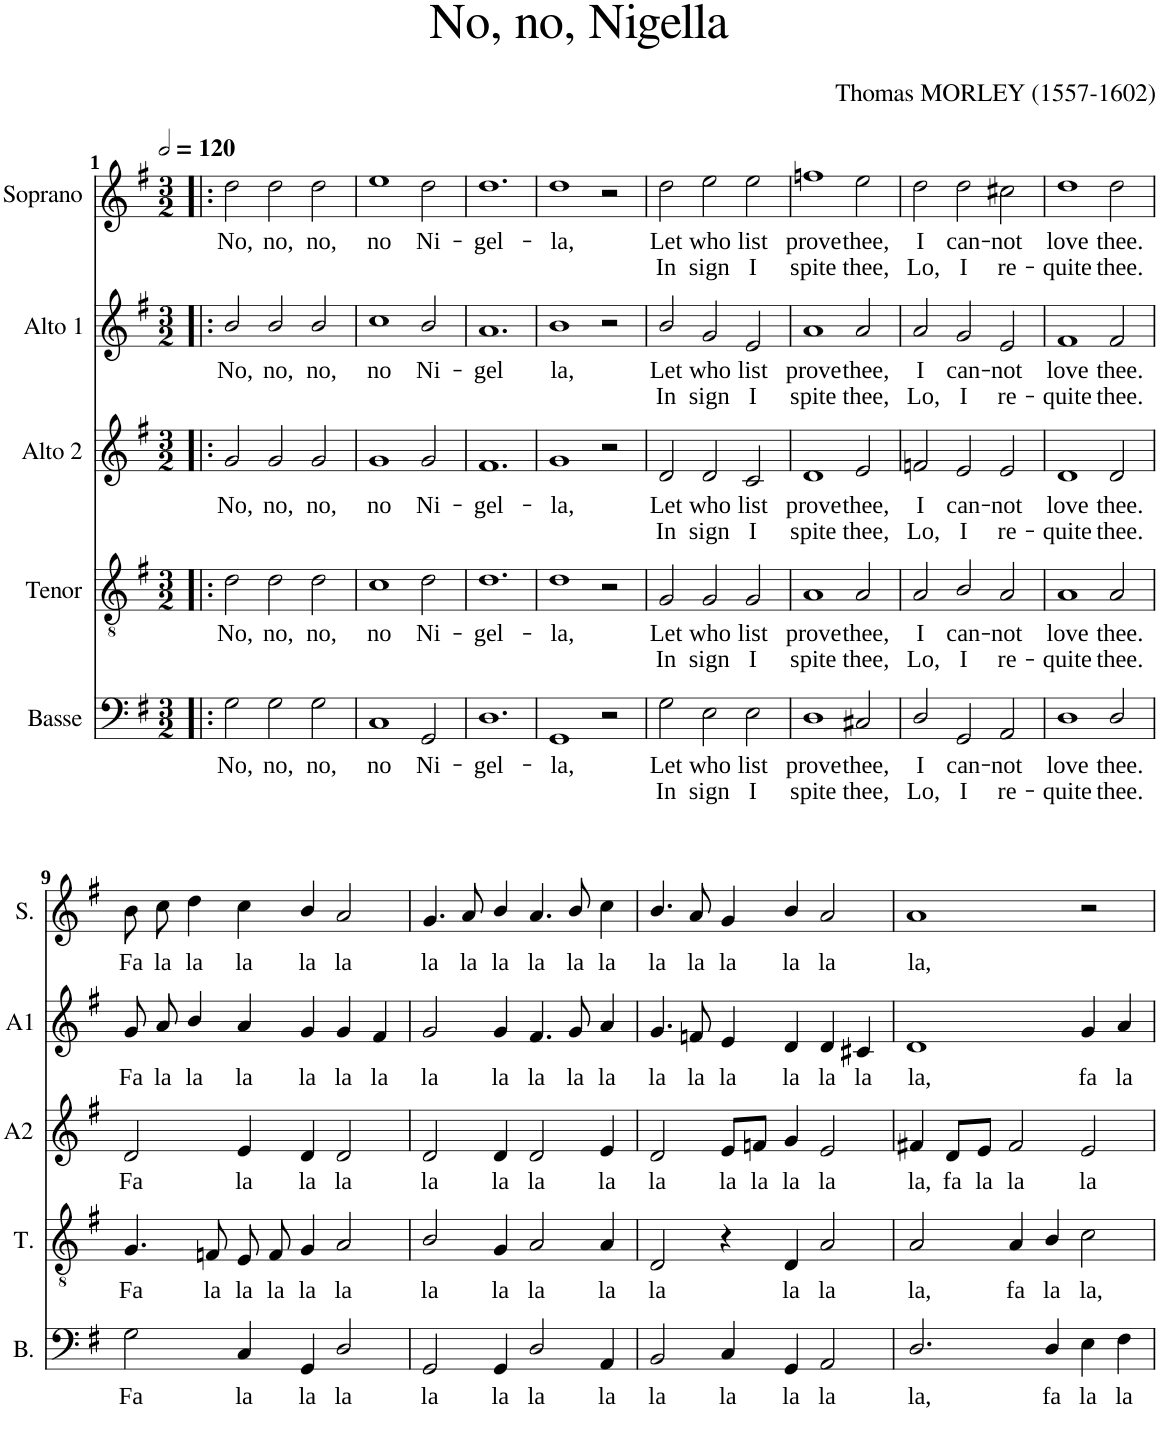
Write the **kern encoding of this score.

**kern	**text	**text	**kern	**text	**text	**kern	**text	**text	**kern	**text	**text	**kern	**text	**text
*part5	*part5	*part5	*part4	*part4	*part4	*part3	*part3	*part3	*part2	*part2	*part2	*part1	*part1	*part1
*staff5	*staff5	*staff5	*staff4	*staff4	*staff4	*staff3	*staff3	*staff3	*staff2	*staff2	*staff2	*staff1	*staff1	*staff1
*I"Basse	*	*	*I"Tenor	*	*	*I"Alto 2	*	*	*I"Alto 1	*	*	*I"Soprano	*	*
*I'B.	*	*	*I'T.	*	*	*I'A2	*	*	*I'A1	*	*	*I'S.	*	*
*clefF4	*	*	*clefGv2	*	*	*clefG2	*	*	*clefG2	*	*	*clefG2	*	*
*	*	*	*Trd7c12	*	*	*	*	*	*	*	*	*	*	*
*k[f#]	*	*	*k[f#]	*	*	*k[f#]	*	*	*k[f#]	*	*	*k[f#]	*	*
*G:	*	*	*G:	*	*	*G:	*	*	*G:	*	*	*G:	*	*
*M3/2	*	*	*M3/2	*	*	*M3/2	*	*	*M3/2	*	*	*M3/2	*	*
*MM240	*	*	*MM240	*	*	*MM240	*	*	*MM240	*	*	*MM240	*	*
=1!|:	=1!|:	=1!|:	=1!|:	=1!|:	=1!|:	=1!|:	=1!|:	=1!|:	=1!|:	=1!|:	=1!|:	=1!|:	=1!|:	=1!|:
!	!LO:LY:b	!	!	!LO:LY:b	!	!	!LO:LY:b	!	!	!LO:LY:b	!	!	!LO:LY:b	!
2G\	No,	.	2d\	No,	.	2g/	No,	.	2b/	No,	.	2dd\	No,	.
!	!LO:LY:b	!	!	!LO:LY:b	!	!	!LO:LY:b	!	!	!LO:LY:b	!	!	!LO:LY:b	!
2G\	no,	.	2d\	no,	.	2g/	no,	.	2b/	no,	.	2dd\	no,	.
!	!LO:LY:b	!	!	!LO:LY:b	!	!	!LO:LY:b	!	!	!LO:LY:b	!	!	!LO:LY:b	!
2G\	no,	.	2d\	no,	.	2g/	no,	.	2b/	no,	.	2dd\	no,	.
=2	=2	=2	=2	=2	=2	=2	=2	=2	=2	=2	=2	=2	=2	=2
!	!LO:LY:b	!	!	!LO:LY:b	!	!	!LO:LY:b	!	!	!LO:LY:b	!	!	!LO:LY:b	!
1C	no	.	1c	no	.	1g	no	.	1cc	no	.	1ee	no	.
!	!LO:LY:b	!	!	!LO:LY:b	!	!	!LO:LY:b	!	!	!LO:LY:b	!	!	!LO:LY:b	!
2GG/	Ni-	.	2d\	Ni-	.	2g/	Ni-	.	2b/	Ni-	.	2dd\	Ni-	.
=3	=3	=3	=3	=3	=3	=3	=3	=3	=3	=3	=3	=3	=3	=3
!	!LO:LY:b	!	!	!LO:LY:b	!	!	!LO:LY:b	!	!	!LO:LY:b	!	!	!LO:LY:b	!
1.D	-gel-	.	1.d	-gel-	.	1.f#	-gel-	.	1.a	-gel	.	1.dd	-gel-	.
=4	=4	=4	=4	=4	=4	=4	=4	=4	=4	=4	=4	=4	=4	=4
!	!LO:LY:b	!	!	!LO:LY:b	!	!	!LO:LY:b	!	!	!LO:LY:b	!	!	!LO:LY:b	!
1GG	-la,	.	1d	-la,	.	1g	-la,	.	1b	la,	.	1dd	-la,	.
2r	.	.	2r	.	.	2r	.	.	2r	.	.	2r	.	.
=5	=5	=5	=5	=5	=5	=5	=5	=5	=5	=5	=5	=5	=5	=5
!	!LO:LY:b	!LO:LY:b	!	!LO:LY:b	!LO:LY:b	!	!LO:LY:b	!LO:LY:b	!	!LO:LY:b	!LO:LY:b	!	!LO:LY:b	!LO:LY:b
2G\	Let	In	2G/	Let	In	2d/	Let	In	2b/	Let	In	2dd\	Let	In
!	!LO:LY:b	!LO:LY:b	!	!LO:LY:b	!LO:LY:b	!	!LO:LY:b	!LO:LY:b	!	!LO:LY:b	!LO:LY:b	!	!LO:LY:b	!LO:LY:b
2E\	who	sign	2G/	who	sign	2d/	who	sign	2g/	who	sign	2ee\	who	sign
!	!LO:LY:b	!LO:LY:b	!	!LO:LY:b	!LO:LY:b	!	!LO:LY:b	!LO:LY:b	!	!LO:LY:b	!LO:LY:b	!	!LO:LY:b	!LO:LY:b
2E\	list	I	2G/	list	I	2c/	list	I	2e/	list	I	2ee\	list	I
=6	=6	=6	=6	=6	=6	=6	=6	=6	=6	=6	=6	=6	=6	=6
!	!LO:LY:b	!LO:LY:b	!	!LO:LY:b	!LO:LY:b	!	!LO:LY:b	!LO:LY:b	!	!LO:LY:b	!LO:LY:b	!	!LO:LY:b	!LO:LY:b
1D	prove	spite	1A	prove	spite	1d	prove	spite	1a	prove	spite	1ffn	prove	spite
!	!LO:LY:b	!LO:LY:b	!	!LO:LY:b	!LO:LY:b	!	!LO:LY:b	!LO:LY:b	!	!LO:LY:b	!LO:LY:b	!	!LO:LY:b	!LO:LY:b
2C#X/	thee,	thee,	2A/	thee,	thee,	2e/	thee,	thee,	2a/	thee,	thee,	2ee\	thee,	thee,
=7	=7	=7	=7	=7	=7	=7	=7	=7	=7	=7	=7	=7	=7	=7
!	!LO:LY:b	!LO:LY:b	!	!LO:LY:b	!LO:LY:b	!	!LO:LY:b	!LO:LY:b	!	!LO:LY:b	!LO:LY:b	!	!LO:LY:b	!LO:LY:b
2D/	I	Lo,	2A/	I	Lo,	2fn/	I	Lo,	2a/	I	Lo,	2dd\	I	Lo,
!	!LO:LY:b	!LO:LY:b	!	!LO:LY:b	!LO:LY:b	!	!LO:LY:b	!LO:LY:b	!	!LO:LY:b	!LO:LY:b	!	!LO:LY:b	!LO:LY:b
2GG/	can-	I	2B/	can-	I	2e/	can-	I	2g/	can-	I	2dd\	can-	I
!	!LO:LY:b	!LO:LY:b	!	!LO:LY:b	!LO:LY:b	!	!LO:LY:b	!LO:LY:b	!	!LO:LY:b	!LO:LY:b	!	!LO:LY:b	!LO:LY:b
2AA/	-not	re-	2A/	-not	re-	2e/	-not	re-	2e/	-not	re-	2cc#X\	-not	re-
=8	=8	=8	=8	=8	=8	=8	=8	=8	=8	=8	=8	=8	=8	=8
!	!LO:LY:b	!LO:LY:b	!	!LO:LY:b	!LO:LY:b	!	!LO:LY:b	!LO:LY:b	!	!LO:LY:b	!LO:LY:b	!	!LO:LY:b	!LO:LY:b
1D	love	-quite	1A	love	-quite	1d	love	-quite	1f#	love	-quite	1dd	love	-quite
!	!LO:LY:b	!LO:LY:b	!	!LO:LY:b	!LO:LY:b	!	!LO:LY:b	!LO:LY:b	!	!LO:LY:b	!LO:LY:b	!	!LO:LY:b	!LO:LY:b
2D/	thee.	thee.	2A/	thee.	thee.	2d/	thee.	thee.	2f#/	thee.	thee.	2dd\	thee.	thee.
!!LO:LB:g=z
=9	=9	=9	=9	=9	=9	=9	=9	=9	=9	=9	=9	=9	=9	=9
!	!LO:LY:b	!	!	!LO:LY:b	!	!	!LO:LY:b	!	!	!LO:LY:b	!	!	!LO:LY:b	!
2G\	Fa	.	4.G/	Fa	.	2d/	Fa	.	8g/L	Fa	.	8b\L	Fa	.
!	!	!	!	!	!	!	!	!	!	!LO:LY:b	!	!	!LO:LY:b	!
.	.	.	.	.	.	.	.	.	8a/J	la	.	8cc\J	la	.
!	!	!	!	!	!	!	!	!	!	!LO:LY:b	!	!	!LO:LY:b	!
.	.	.	.	.	.	.	.	.	4b/	la	.	4dd\	la	.
!	!	!	!	!LO:LY:b	!	!	!	!	!	!	!	!	!	!
.	.	.	8Fn/	la	.	.	.	.	.	.	.	.	.	.
!	!LO:LY:b	!	!	!LO:LY:b	!	!	!LO:LY:b	!	!	!LO:LY:b	!	!	!LO:LY:b	!
4C/	la	.	8E/L	la	.	4e/	la	.	4a/	la	.	4cc\	la	.
!	!	!	!	!LO:LY:b	!	!	!	!	!	!	!	!	!	!
.	.	.	8F/J	la	.	.	.	.	.	.	.	.	.	.
!	!LO:LY:b	!	!	!LO:LY:b	!	!	!LO:LY:b	!	!	!LO:LY:b	!	!	!LO:LY:b	!
4GG/	la	.	4G/	la	.	4d/	la	.	4g/	la	.	4b/	la	.
!	!LO:LY:b	!	!	!LO:LY:b	!	!	!LO:LY:b	!	!	!LO:LY:b	!	!	!LO:LY:b	!
2D/	la	.	2A/	la	.	2d/	la	.	4g/	la	.	2a/	la	.
!	!	!	!	!	!	!	!	!	!	!LO:LY:b	!	!	!	!
.	.	.	.	.	.	.	.	.	4f#/	la	.	.	.	.
=10	=10	=10	=10	=10	=10	=10	=10	=10	=10	=10	=10	=10	=10	=10
!	!LO:LY:b	!	!	!LO:LY:b	!	!	!LO:LY:b	!	!	!LO:LY:b	!	!	!LO:LY:b	!
2GG/	la	.	2B/	la	.	2d/	la	.	2g/	la	.	4.g/	la	.
!	!	!	!	!	!	!	!	!	!	!	!	!	!LO:LY:b	!
.	.	.	.	.	.	.	.	.	.	.	.	8a/	la	.
!	!LO:LY:b	!	!	!LO:LY:b	!	!	!LO:LY:b	!	!	!LO:LY:b	!	!	!LO:LY:b	!
4GG/	la	.	4G/	la	.	4d/	la	.	4g/	la	.	4b/	la	.
!	!LO:LY:b	!	!	!LO:LY:b	!	!	!LO:LY:b	!	!	!LO:LY:b	!	!	!LO:LY:b	!
2D/	la	.	2A/	la	.	2d/	la	.	4.f#/	la	.	4.a/	la	.
!	!	!	!	!	!	!	!	!	!	!LO:LY:b	!	!	!LO:LY:b	!
.	.	.	.	.	.	.	.	.	8g/	la	.	8b/	la	.
!	!LO:LY:b	!	!	!LO:LY:b	!	!	!LO:LY:b	!	!	!LO:LY:b	!	!	!LO:LY:b	!
4AA/	la	.	4A/	la	.	4e/	la	.	4a/	la	.	4cc\	la	.
=11	=11	=11	=11	=11	=11	=11	=11	=11	=11	=11	=11	=11	=11	=11
!	!LO:LY:b	!	!	!LO:LY:b	!	!	!LO:LY:b	!	!	!LO:LY:b	!	!	!LO:LY:b	!
2BB/	la	.	2D/	la	.	2d/	la	.	4.g/	la	.	4.b/	la	.
!	!	!	!	!	!	!	!	!	!	!LO:LY:b	!	!	!LO:LY:b	!
.	.	.	.	.	.	.	.	.	8fn/	la	.	8a/	la	.
!	!LO:LY:b	!	!	!	!	!	!LO:LY:b	!	!	!LO:LY:b	!	!	!LO:LY:b	!
4C/	la	.	4r	.	.	8e/L	la	.	4e/	la	.	4g/	la	.
!	!	!	!	!	!	!	!LO:LY:b	!	!	!	!	!	!	!
.	.	.	.	.	.	8fn/J	la	.	.	.	.	.	.	.
!	!LO:LY:b	!	!	!LO:LY:b	!	!	!LO:LY:b	!	!	!LO:LY:b	!	!	!LO:LY:b	!
4GG/	la	.	4D/	la	.	4g/	la	.	4d/	la	.	4b/	la	.
!	!LO:LY:b	!	!	!LO:LY:b	!	!	!LO:LY:b	!	!	!LO:LY:b	!	!	!LO:LY:b	!
2AA/	la	.	2A/	la	.	2e/	la	.	4d/	la	.	2a/	la	.
!	!	!	!	!	!	!	!	!	!	!LO:LY:b	!	!	!	!
.	.	.	.	.	.	.	.	.	4c#X/	la	.	.	.	.
=12	=12	=12	=12	=12	=12	=12	=12	=12	=12	=12	=12	=12	=12	=12
!	!LO:LY:b	!	!	!LO:LY:b	!	!	!LO:LY:b	!	!	!LO:LY:b	!	!	!LO:LY:b	!
2.D/	la,	.	2A/	la,	.	4f#X/	la,	.	1d	la,	.	1a	la,	.
!	!	!	!	!	!	!	!LO:LY:b	!	!	!	!	!	!	!
.	.	.	.	.	.	8d/L	fa	.	.	.	.	.	.	.
!	!	!	!	!	!	!	!LO:LY:b	!	!	!	!	!	!	!
.	.	.	.	.	.	8e/J	la	.	.	.	.	.	.	.
!	!	!	!	!LO:LY:b	!	!	!LO:LY:b	!	!	!	!	!	!	!
.	.	.	4A/	fa	.	2f#/	la	.	.	.	.	.	.	.
!	!LO:LY:b	!	!	!LO:LY:b	!	!	!	!	!	!	!	!	!	!
4D/	fa	.	4B/	la	.	.	.	.	.	.	.	.	.	.
!	!LO:LY:b	!	!	!LO:LY:b	!	!	!LO:LY:b	!	!	!LO:LY:b	!	!	!	!
4E\	la	.	2c\	la,	.	2e/	la	.	4g/	fa	.	2r	.	.
!	!LO:LY:b	!	!	!	!	!	!	!	!	!LO:LY:b	!	!	!	!
4F#\	la	.	.	.	.	.	.	.	4a/	la	.	.	.	.
=	=	=	=	=	=	=	=	=	=	=	=	=	=	=
*-	*-	*-	*-	*-	*-	*-	*-	*-	*-	*-	*-	*-	*-	*-
